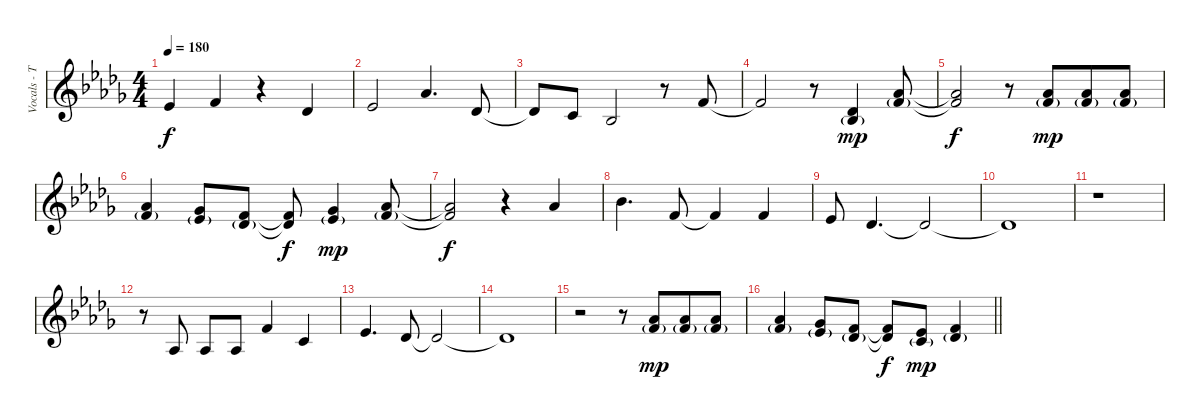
\track ("Vocals - Takanori" "Vocals - T") {instrument lead6voice}
\staff {score}
\tuning (E4 B3 G3 D3 A2 E2) {hide}
\ts (4 4)
\tempo 180
\clef g2
\ks db
4.2.4{dy f} 1.1.4 r.4 2.2.4 |
4.2.2 4.1.4{d} 2.2.8 |
2.2{t}.8 1.2.8 3.3.2 r.8 1.1.8 |
1.1{t}.2 r.8 (2.2 3.3{g}).4{dy mp} (4.1 6.2{g}).8 |
(4.1{t} 6.2{t}).2{dy f} r.8 (4.1 6.2{g}).8{dy mp beam merge} (4.1 6.2{g}).8 (4.1 6.2{g}).8 |
(4.1 6.2{g}).4 (2.1 4.2{g}).8 (1.1 2.2{g}).8 (1.1{t} 2.2{t}).8{dy f} (2.1 4.2{g}).4{dy mp} (4.1 6.2{g}).8 |
(4.1{t} 6.2{t}).2{dy f} r.4 4.1.4 |
6.1.4{d} 1.1.8 1.1{t}.4 1.1.4 |
4.2.8 2.2.4{d} 2.2{t}.2 |
2.2{t}.1 |
r.1 |
r.8 1.3.8 1.3.8 1.3.8 1.1.4 1.2.4 |
4.2.4{d} 2.2.8 2.2{t}.2 |
2.2{t}.1 |
r.2 r.8 (4.1 6.2{g}).8{dy mp beam merge} (4.1 6.2{g}).8 (4.1 6.2{g}).8 |
\barLineRight lightlight
(4.1 6.2{g}).4 (2.1 4.2{g}).8 (1.1 2.2{g}).8 (1.1{t} 2.2{t}).8{dy f} (4.2 5.3{g}).8{dy mp} (1.1 2.2{g}).4
